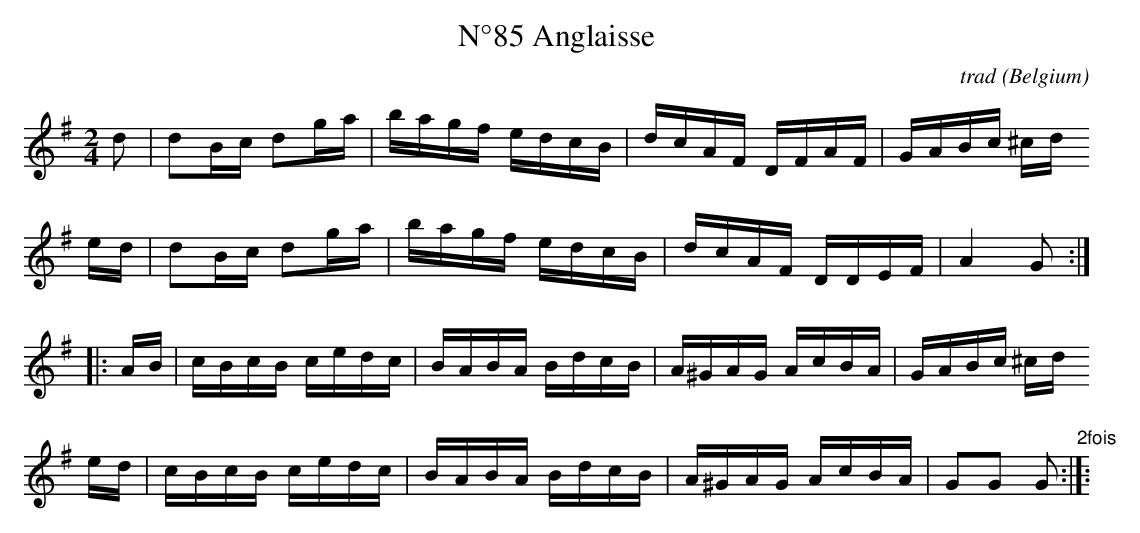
X:1
T:N°85 Anglaisse
C:trad
O:Belgium
M:2/4
L:1/16
K:Gmaj
d2|d2Bc d2ga|bagf edcB|dcAF DFAF|GABc ^cd
ed|d2Bc d2ga|bagf edcB|dcAF DDEF|A4 G2:|
|:AB|cBcB cedc|BABA BdcB|A^GAG AcBA|GABc ^cd
ed|cBcB cedc|BABA BdcB|A^GAG AcBA|G2G2 G2"2fois":|]:
